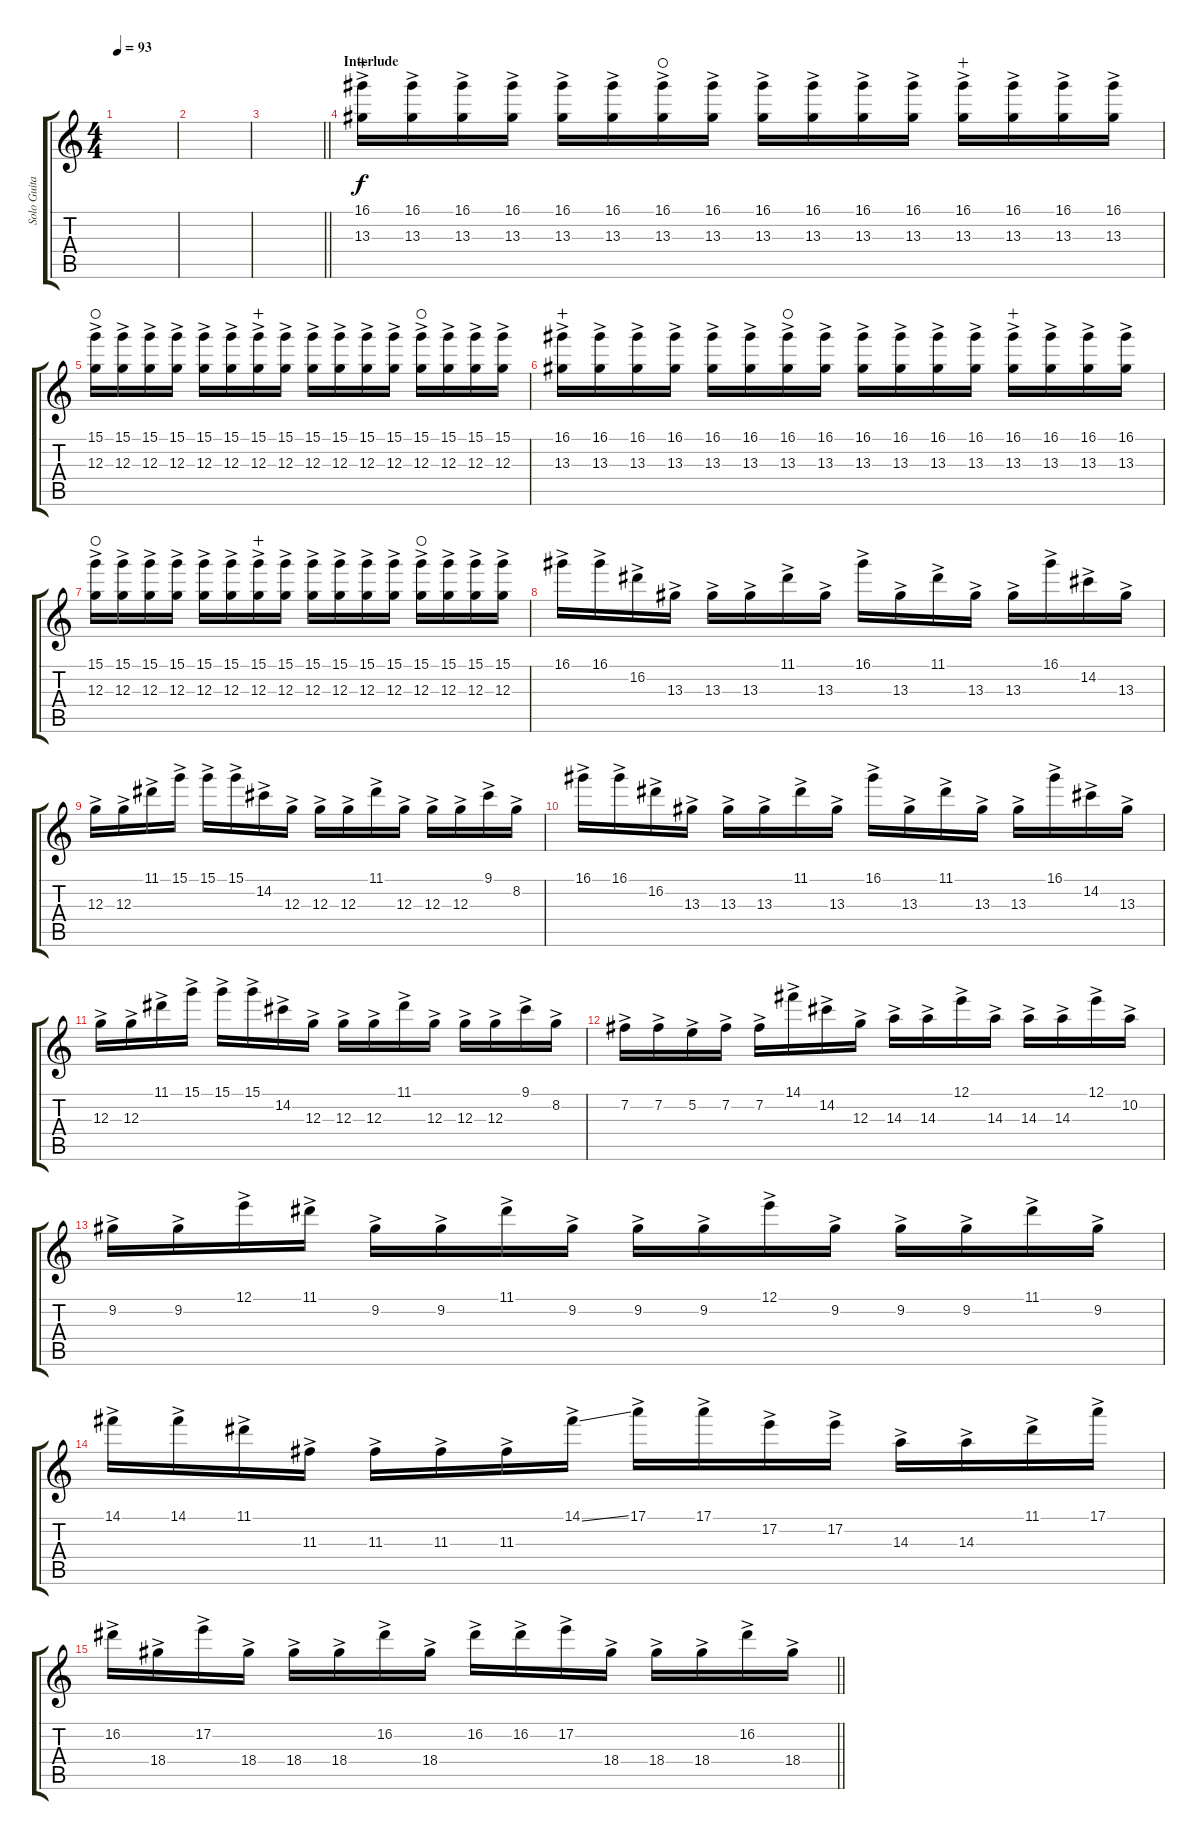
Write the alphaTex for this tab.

\track ("Solo Guitar" "Solo Guita") {instrument distortionguitar}
\staff {score tabs}
\tuning (E4 B3 G3 D3 A2 D2) {hide}
\ts (4 4)
\tempo 93
\clef g2
\ks c
|
|
\barLineRight lightlight
|
\section ("" "Interlude")
(16.1{ac} 13.3{ac}).16{wahc} (16.1{ac} 13.3{ac}).16 (16.1{ac} 13.3{ac}).16 (16.1{ac} 13.3{ac}).16 (16.1{ac} 13.3{ac}).16 (16.1{ac} 13.3{ac}).16 (16.1{ac} 13.3{ac}).16{waho} (16.1{ac} 13.3{ac}).16 (16.1{ac} 13.3{ac}).16 (16.1{ac} 13.3{ac}).16 (16.1{ac} 13.3{ac}).16 (16.1{ac} 13.3{ac}).16 (16.1{ac} 13.3{ac}).16{wahc} (16.1{ac} 13.3{ac}).16 (16.1{ac} 13.3{ac}).16 (16.1{ac} 13.3{ac}).16 |
(15.1{ac} 12.3{ac}).16{waho} (15.1{ac} 12.3{ac}).16 (15.1{ac} 12.3{ac}).16 (15.1{ac} 12.3{ac}).16 (15.1{ac} 12.3{ac}).16 (15.1{ac} 12.3{ac}).16 (15.1{ac} 12.3{ac}).16{wahc} (15.1{ac} 12.3{ac}).16 (15.1{ac} 12.3{ac}).16 (15.1{ac} 12.3{ac}).16 (15.1{ac} 12.3{ac}).16 (15.1{ac} 12.3{ac}).16 (15.1{ac} 12.3{ac}).16{waho} (15.1{ac} 12.3{ac}).16 (15.1{ac} 12.3{ac}).16 (15.1{ac} 12.3{ac}).16 |
(16.1{ac} 13.3{ac}).16{wahc} (16.1{ac} 13.3{ac}).16 (16.1{ac} 13.3{ac}).16 (16.1{ac} 13.3{ac}).16 (16.1{ac} 13.3{ac}).16 (16.1{ac} 13.3{ac}).16 (16.1{ac} 13.3{ac}).16{waho} (16.1{ac} 13.3{ac}).16 (16.1{ac} 13.3{ac}).16 (16.1{ac} 13.3{ac}).16 (16.1{ac} 13.3{ac}).16 (16.1{ac} 13.3{ac}).16 (16.1{ac} 13.3{ac}).16{wahc} (16.1{ac} 13.3{ac}).16 (16.1{ac} 13.3{ac}).16 (16.1{ac} 13.3{ac}).16 |
(15.1{ac} 12.3{ac}).16{waho} (15.1{ac} 12.3{ac}).16 (15.1{ac} 12.3{ac}).16 (15.1{ac} 12.3{ac}).16 (15.1{ac} 12.3{ac}).16 (15.1{ac} 12.3{ac}).16 (15.1{ac} 12.3{ac}).16{wahc} (15.1{ac} 12.3{ac}).16 (15.1{ac} 12.3{ac}).16 (15.1{ac} 12.3{ac}).16 (15.1{ac} 12.3{ac}).16 (15.1{ac} 12.3{ac}).16 (15.1{ac} 12.3{ac}).16{waho} (15.1{ac} 12.3{ac}).16 (15.1{ac} 12.3{ac}).16 (15.1{ac} 12.3{ac}).16 |
16.1{ac}.16 16.1{ac}.16 16.2{ac}.16 13.3{ac}.16 13.3{ac}.16 13.3{ac}.16 11.1{ac}.16 13.3{ac}.16 16.1{ac}.16 13.3{ac}.16 11.1{ac}.16 13.3{ac}.16 13.3{ac}.16 16.1{ac}.16 14.2{ac}.16 13.3{ac}.16 |
12.3{ac}.16 12.3{ac}.16 11.1{ac}.16 15.1{ac}.16 15.1{ac}.16 15.1{ac}.16 14.2{ac}.16 12.3{ac}.16 12.3{ac}.16 12.3{ac}.16 11.1{ac}.16 12.3{ac}.16 12.3{ac}.16 12.3{ac}.16 9.1{ac}.16 8.2{ac}.16 |
16.1{ac}.16 16.1{ac}.16 16.2{ac}.16 13.3{ac}.16 13.3{ac}.16 13.3{ac}.16 11.1{ac}.16 13.3{ac}.16 16.1{ac}.16 13.3{ac}.16 11.1{ac}.16 13.3{ac}.16 13.3{ac}.16 16.1{ac}.16 14.2{ac}.16 13.3{ac}.16 |
12.3{ac}.16 12.3{ac}.16 11.1{ac}.16 15.1{ac}.16 15.1{ac}.16 15.1{ac}.16 14.2{ac}.16 12.3{ac}.16 12.3{ac}.16 12.3{ac}.16 11.1{ac}.16 12.3{ac}.16 12.3{ac}.16 12.3{ac}.16 9.1{ac}.16 8.2{ac}.16 |
7.2{ac}.16 7.2{ac}.16 5.2{ac}.16 7.2{ac}.16 7.2{ac}.16 14.1{ac}.16 14.2{ac}.16 12.3{ac}.16 14.3{ac}.16 14.3{ac}.16 12.1{ac}.16 14.3{ac}.16 14.3{ac}.16 14.3{ac}.16 12.1{ac}.16 10.2{ac}.16 |
9.2{ac}.16 9.2{ac}.16 12.1{ac}.16 11.1{ac}.16 9.2{ac}.16 9.2{ac}.16 11.1{ac}.16 9.2{ac}.16 9.2{ac}.16 9.2{ac}.16 12.1{ac}.16 9.2{ac}.16 9.2{ac}.16 9.2{ac}.16 11.1{ac}.16 9.2{ac}.16 |
14.1{ac}.16 14.1{ac}.16 11.1{ac}.16 11.3{ac}.16 11.3{ac}.16 11.3{ac}.16 11.3{ac}.16 14.1{ss ac}.16 17.1{ac}.16 17.1{ac}.16 17.2{ac}.16 17.2{ac}.16 14.3{ac}.16 14.3{ac}.16 11.1{ac}.16 17.1{ac}.16 |
\barLineRight lightlight
16.2{ac}.16 18.4{ac}.16 17.2{ac}.16 18.4{ac}.16 18.4{ac}.16 18.4{ac}.16 16.2{ac}.16 18.4{ac}.16 16.2{ac}.16 16.2{ac}.16 17.2{ac}.16 18.4{ac}.16 18.4{ac}.16 18.4{ac}.16 16.2{ac}.16 18.4{ac}.16
